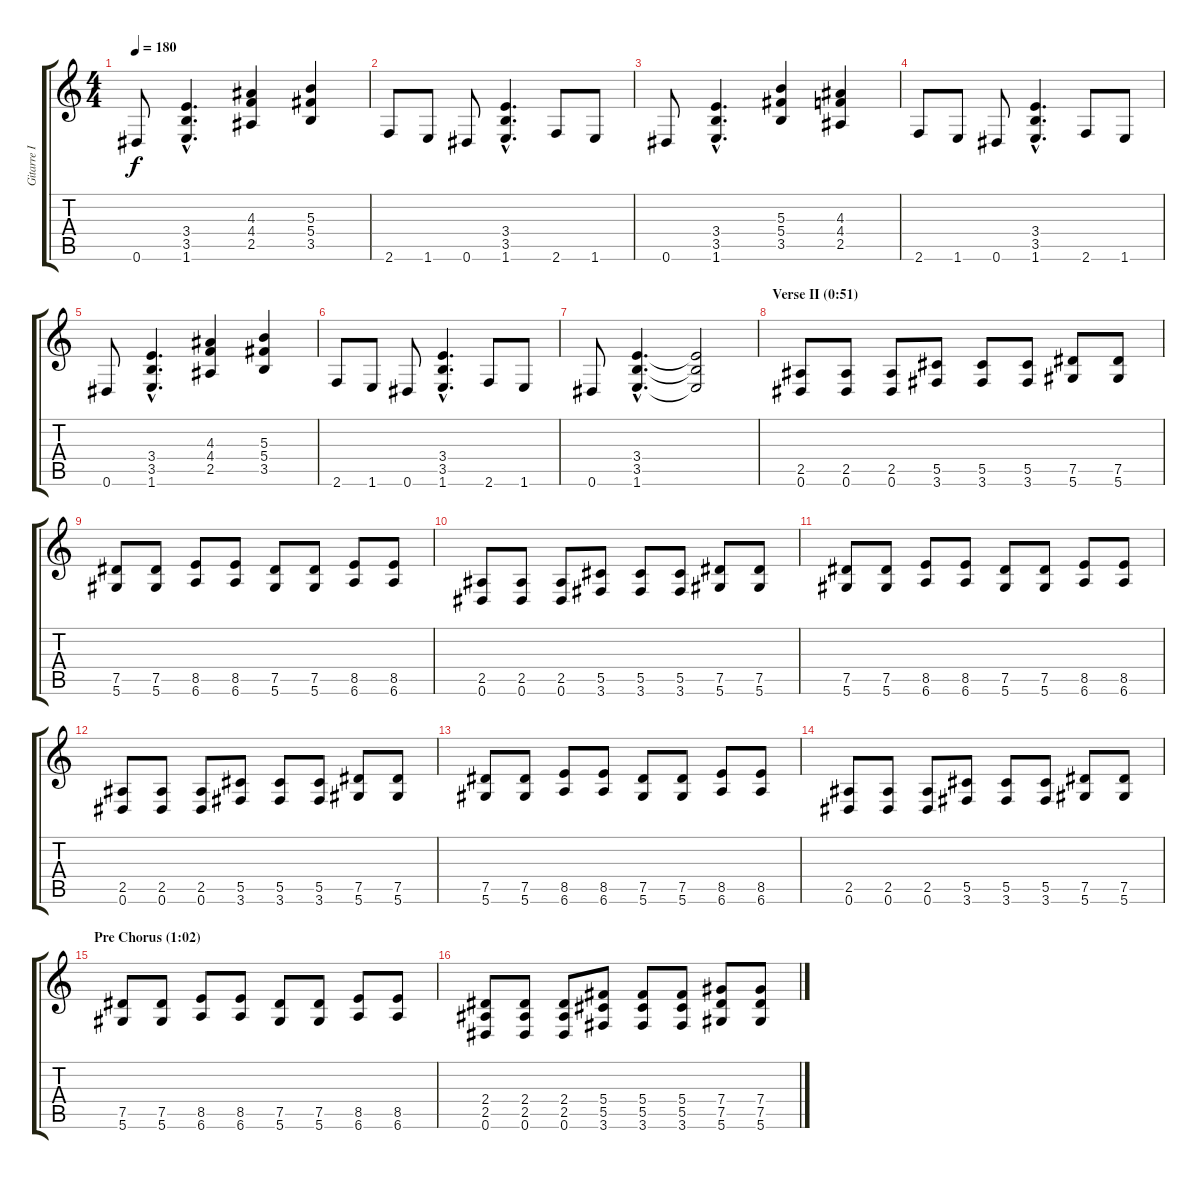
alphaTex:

\track ("Gitarre I" "Gitarre I") {instrument distortionguitar}
\staff {score tabs}
\tuning (Eb4 Bb3 Gb3 Db3 Ab2 Eb2) {hide}
\ts (4 4)
\tempo 180
\clef g2
\ks c
0.6.8{dy f} (3.4{hac} 3.5{hac} 1.6{hac}).4{d} (4.3 4.4 2.5).4 (5.3 5.4 3.5).4 |
2.6.8 1.6.8 0.6.8 (3.4{hac} 3.5{hac} 1.6{hac}).4{d} 2.6.8 1.6.8 |
0.6.8 (3.4{hac} 3.5{hac} 1.6{hac}).4{d} (5.3 5.4 3.5).4 (4.3 4.4 2.5).4 |
2.6.8 1.6.8 0.6.8 (3.4{hac} 3.5{hac} 1.6{hac}).4{d} 2.6.8 1.6.8 |
0.6.8 (3.4{hac} 3.5{hac} 1.6{hac}).4{d} (4.3 4.4 2.5).4 (5.3 5.4 3.5).4 |
2.6.8 1.6.8 0.6.8 (3.4{hac} 3.5{hac} 1.6{hac}).4{d} 2.6.8 1.6.8 |
0.6.8 (3.4{hac} 3.5{hac} 1.6{hac}).4{d} (3.4{t} 3.5{t} 1.6{t}).2 |
\section ("" "Verse II (0:51)")
(2.5 0.6).8 (2.5 0.6).8 (2.5 0.6).8 (5.5 3.6).8 (5.5 3.6).8 (5.5 3.6).8 (7.5 5.6).8 (7.5 5.6).8 |
(7.5 5.6).8 (7.5 5.6).8 (8.5 6.6).8 (8.5 6.6).8 (7.5 5.6).8 (7.5 5.6).8 (8.5 6.6).8 (8.5 6.6).8 |
(2.5 0.6).8 (2.5 0.6).8 (2.5 0.6).8 (5.5 3.6).8 (5.5 3.6).8 (5.5 3.6).8 (7.5 5.6).8 (7.5 5.6).8 |
(7.5 5.6).8 (7.5 5.6).8 (8.5 6.6).8 (8.5 6.6).8 (7.5 5.6).8 (7.5 5.6).8 (8.5 6.6).8 (8.5 6.6).8 |
(2.5 0.6).8 (2.5 0.6).8 (2.5 0.6).8 (5.5 3.6).8 (5.5 3.6).8 (5.5 3.6).8 (7.5 5.6).8 (7.5 5.6).8 |
(7.5 5.6).8 (7.5 5.6).8 (8.5 6.6).8 (8.5 6.6).8 (7.5 5.6).8 (7.5 5.6).8 (8.5 6.6).8 (8.5 6.6).8 |
(2.5 0.6).8 (2.5 0.6).8 (2.5 0.6).8 (5.5 3.6).8 (5.5 3.6).8 (5.5 3.6).8 (7.5 5.6).8 (7.5 5.6).8 |
\section ("" "Pre Chorus (1:02)")
(7.5 5.6).8 (7.5 5.6).8 (8.5 6.6).8 (8.5 6.6).8 (7.5 5.6).8 (7.5 5.6).8 (8.5 6.6).8 (8.5 6.6).8 |
(2.4 2.5 0.6).8 (2.4 2.5 0.6).8 (2.4 2.5 0.6).8 (5.4 5.5 3.6).8 (5.4 5.5 3.6).8 (5.4 5.5 3.6).8 (7.4 7.5 5.6).8 (7.4 7.5 5.6).8
